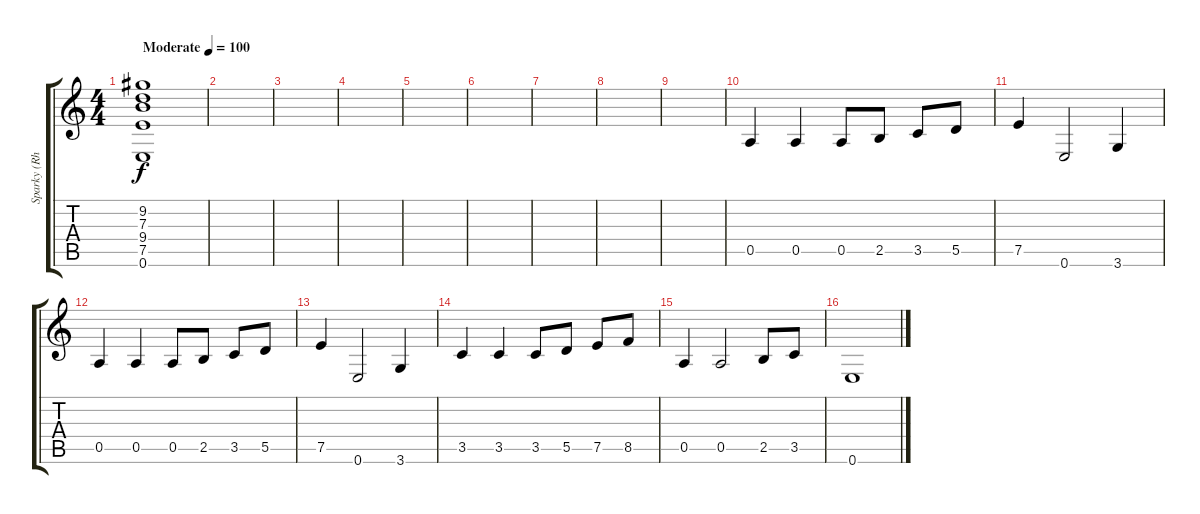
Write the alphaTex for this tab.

\track ("Sparky (Rhythm)" "Sparky (Rh") {instrument overdrivenguitar}
\staff {score tabs}
\tuning (E4 B3 G3 D3 A2 E2) {hide}
\ts (4 4)
\tempo (100 "Moderate")
\clef g2
\ks c
(9.2 7.3 9.4 7.5 0.6).1{dy f instrument overdrivenguitar} |
|
|
|
|
|
|
|
|
0.5.4 0.5.4 0.5.8 2.5.8 3.5.8 5.5.8 |
7.5.4 0.6.2 3.6.4 |
0.5.4 0.5.4 0.5.8 2.5.8 3.5.8 5.5.8 |
7.5.4 0.6.2 3.6.4 |
3.5.4 3.5.4 3.5.8 5.5.8 7.5.8 8.5.8 |
0.5.4 0.5.2 2.5.8 3.5.8 |
0.6.1
